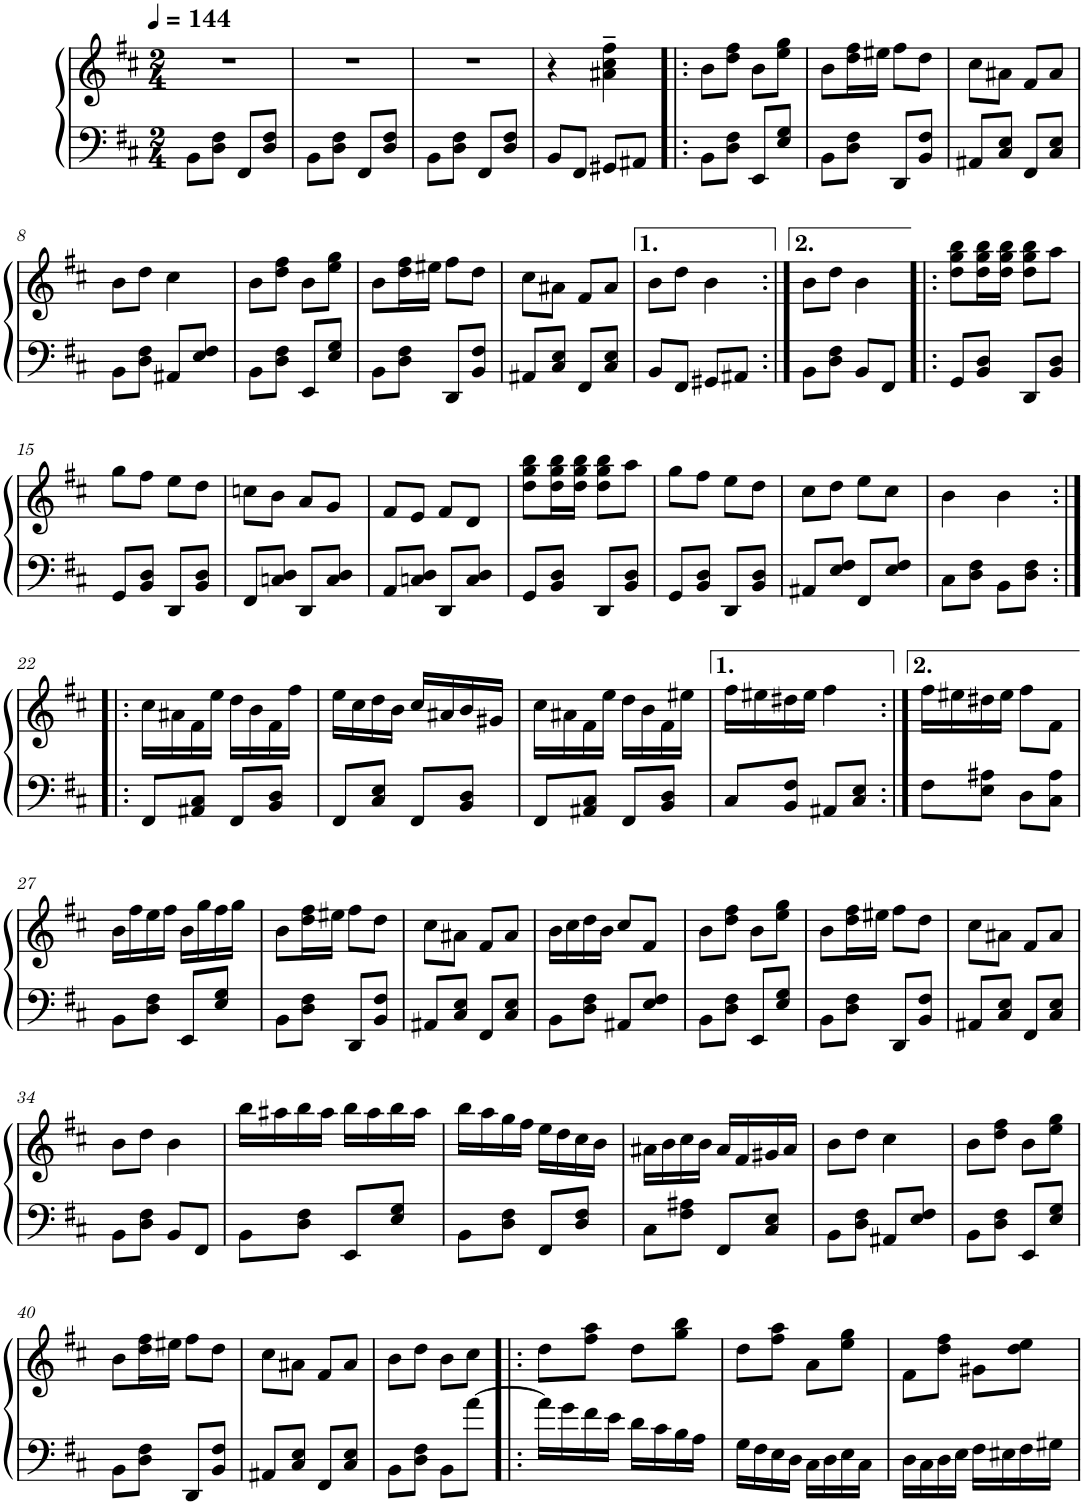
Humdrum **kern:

**kern	**kern
*part1	*part1
*staff2	*staff1
*I"Piano	*
*I'Pno.	*
*clefF4	*clefG2
*k[f#c#]	*k[f#c#]
*M2/4	*M2/4
*MM144	*MM144
=1	=1
8BB\L	2r
8D\ 8F#\J	.
8FF#/L	.
8D/ 8F#/J	.
=2	=2
8BB\L	2r
8D\ 8F#\J	.
8FF#/L	.
8D/ 8F#/J	.
=3	=3
8BB\L	2r
8D\ 8F#\J	.
8FF#/L	.
8D/ 8F#/J	.
=4	=4
8BB/L	4r
8FF#/J	.
8GG#X/L	4a#X\~ 4cc#\~ 4ff#\~
8AA#X/J	.
=5!|:	=5!|:
8BB\L	8b\L
8D\ 8F#\J	8dd\ 8ff#\J
8EE/L	8b\L
8E/ 8G/J	8ee\ 8gg\J
=6	=6
8BB\L	8b\L
8D\ 8F#\J	16dd\ 16ff#\L
.	16ee#X\JJ
8DD/L	8ff#\L
8BB/ 8F#/J	8dd\J
=7	=7
8AA#X/L	8cc#\L
8C#/ 8E/J	8a#X\J
8FF#/L	8f#/L
8C#/ 8E/J	8a#/J
!!LO:LB:g=z
=8	=8
8BB\L	8b\L
8D\ 8F#\J	8dd\J
8AA#X/L	4cc#\
8E/ 8F#/J	.
=9	=9
8BB\L	8b\L
8D\ 8F#\J	8dd\ 8ff#\J
8EE/L	8b\L
8E/ 8G/J	8ee\ 8gg\J
=10	=10
8BB\L	8b\L
8D\ 8F#\J	16dd\ 16ff#\L
.	16ee#X\JJ
8DD/L	8ff#\L
8BB/ 8F#/J	8dd\J
=11	=11
8AA#X/L	8cc#\L
8C#/ 8E/J	8a#X\J
8FF#/L	8f#/L
8C#/ 8E/J	8a#/J
=12	=12
8BB/L	8b\L
8FF#/J	8dd\J
8GG#X/L	4b\
8AA#X/J	.
=13:|!	=13:|!
8BB\L	8b\L
8D\ 8F#\J	8dd\J
8BB/L	4b\
8FF#/J	.
=14!|:	=14!|:
8GG/L	8dd\ 8gg\ 8bb\L
8BB/ 8D/J	16dd\ 16gg\ 16bb\L
.	16dd\ 16gg\ 16bb\JJ
8DD/L	8dd\ 8gg\ 8bb\L
8BB/ 8D/J	8aa\J
!!LO:LB:g=z
=15	=15
8GG/L	8gg\L
8BB/ 8D/J	8ff#\J
8DD/L	8ee\L
8BB/ 8D/J	8dd\J
=16	=16
8FF#/L	8ccn\L
8Cn/ 8D/J	8b\J
8DD/L	8a/L
8C/ 8D/J	8g/J
=17	=17
8AA/L	8f#/L
8Cn/ 8D/J	8e/J
8DD/L	8f#/L
8C/ 8D/J	8d/J
=18	=18
8GG/L	8dd\ 8gg\ 8bb\L
8BB/ 8D/J	16dd\ 16gg\ 16bb\L
.	16dd\ 16gg\ 16bb\JJ
8DD/L	8dd\ 8gg\ 8bb\L
8BB/ 8D/J	8aa\J
=19	=19
8GG/L	8gg\L
8BB/ 8D/J	8ff#\J
8DD/L	8ee\L
8BB/ 8D/J	8dd\J
=20	=20
8AA#X/L	8cc#\L
8E/ 8F#/J	8dd\J
8FF#/L	8ee\L
8E/ 8F#/J	8cc#\J
=21	=21
8C#\L	4b\
8D\ 8F#\J	.
8BB\L	4b\
8D\ 8F#\J	.
!!LO:LB:g=z
=22:|!|:	=22:|!|:
8FF#/L	16cc#\LL
.	16a#X\
8AA#X/ 8C#/J	16f#\
.	16ee\JJ
8FF#/L	16dd\LL
.	16b\
8BB/ 8D/J	16f#\
.	16ff#\JJ
=23	=23
8FF#/L	16ee\LL
.	16cc#\
8C#/ 8E/J	16dd\
.	16b\JJ
8FF#/L	16cc#/LL
.	16a#X/
8BB/ 8D/J	16b/
.	16g#X/JJ
=24	=24
8FF#/L	16cc#\LL
.	16a#X\
8AA#X/ 8C#/J	16f#\
.	16ee\JJ
8FF#/L	16dd\LL
.	16b\
8BB/ 8D/J	16f#\
.	16ee#X\JJ
=25	=25
8C#/L	16ff#\LL
.	16ee#X\
8BB/ 8F#/J	16dd#X\
.	16ee#\JJ
8AA#X/L	4ff#\
8C#/ 8E/J	.
=26:|!	=26:|!
8F#\L	16ff#\LL
.	16ee#X\
8E\ 8A#X\J	16dd#X\
.	16ee#\JJ
8D\L	8ff#\L
8C#\ 8A#\J	8f#\J
!!LO:LB:g=z
=27	=27
8BB\L	16b\LL
.	16ff#\
8D\ 8F#\J	16ee\
.	16ff#\JJ
8EE/L	16b\LL
.	16gg\
8E/ 8G/J	16ff#\
.	16gg\JJ
=28	=28
8BB\L	8b\L
8D\ 8F#\J	16dd\ 16ff#\L
.	16ee#X\JJ
8DD/L	8ff#\L
8BB/ 8F#/J	8dd\J
=29	=29
8AA#X/L	8cc#\L
8C#/ 8E/J	8a#X\J
8FF#/L	8f#/L
8C#/ 8E/J	8a#/J
=30	=30
8BB\L	16b\LL
.	16cc#\
8D\ 8F#\J	16dd\
.	16b\JJ
8AA#X/L	8cc#/L
8E/ 8F#/J	8f#/J
=31	=31
8BB\L	8b\L
8D\ 8F#\J	8dd\ 8ff#\J
8EE/L	8b\L
8E/ 8G/J	8ee\ 8gg\J
=32	=32
8BB\L	8b\L
8D\ 8F#\J	16dd\ 16ff#\L
.	16ee#X\JJ
8DD/L	8ff#\L
8BB/ 8F#/J	8dd\J
=33	=33
8AA#X/L	8cc#\L
8C#/ 8E/J	8a#X\J
8FF#/L	8f#/L
8C#/ 8E/J	8a#/J
!!LO:LB:g=z
=34	=34
8BB\L	8b\L
8D\ 8F#\J	8dd\J
8BB/L	4b\
8FF#/J	.
=35	=35
8BB\L	16bb\LL
.	16aa#X\
8D\ 8F#\J	16bb\
.	16aa#\JJ
8EE/L	16bb\LL
.	16aa#\
8E/ 8G/J	16bb\
.	16aa#\JJ
=36	=36
8BB\L	16bb\LL
.	16aa\
8D\ 8F#\J	16gg\
.	16ff#\JJ
8FF#/L	16ee\LL
.	16dd\
8D/ 8F#/J	16cc#\
.	16b\JJ
=37	=37
8C#\L	16a#X\LL
.	16b\
8F#\ 8A#X\J	16cc#\
.	16b\JJ
8FF#/L	16a#/LL
.	16f#/
8C#/ 8E/J	16g#X/
.	16a#/JJ
=38	=38
8BB\L	8b\L
8D\ 8F#\J	8dd\J
8AA#X/L	4cc#\
8E/ 8F#/J	.
=39	=39
8BB\L	8b\L
8D\ 8F#\J	8dd\ 8ff#\J
8EE/L	8b\L
8E/ 8G/J	8ee\ 8gg\J
!!LO:LB:g=z
=40	=40
8BB\L	8b\L
8D\ 8F#\J	16dd\ 16ff#\L
.	16ee#X\JJ
8DD/L	8ff#\L
8BB/ 8F#/J	8dd\J
=41	=41
8AA#X/L	8cc#\L
8C#/ 8E/J	8a#X\J
8FF#/L	8f#/L
8C#/ 8E/J	8a#/J
=42	=42
8BB\L	8b\L
8D\ 8F#\J	8dd\J
8BB\L	8b\L
[8a\J	8cc#\J
=43!|:	=43!|:
16a\LL]	8dd\L
16g\	.
16f#\	8ff#\ 8aa\J
16e\JJ	.
16d\LL	8dd\L
16c#\	.
16B\	8gg\ 8bb\J
16A\JJ	.
=44	=44
16G\LL	8dd\L
16F#\	.
16E\	8ff#\ 8aa\J
16D\JJ	.
16C#\LL	8a\L
16D\	.
16E\	8ee\ 8gg\J
16C#\JJ	.
=45	=45
16D\LL	8f#\L
16C#\	.
16D\	8dd\ 8ff#\J
16E\JJ	.
16F#\LL	8g#X\L
16E#X\	.
16F#\	8dd\ 8ee\J
16G#X\JJ	.
=	=
*-	*-
